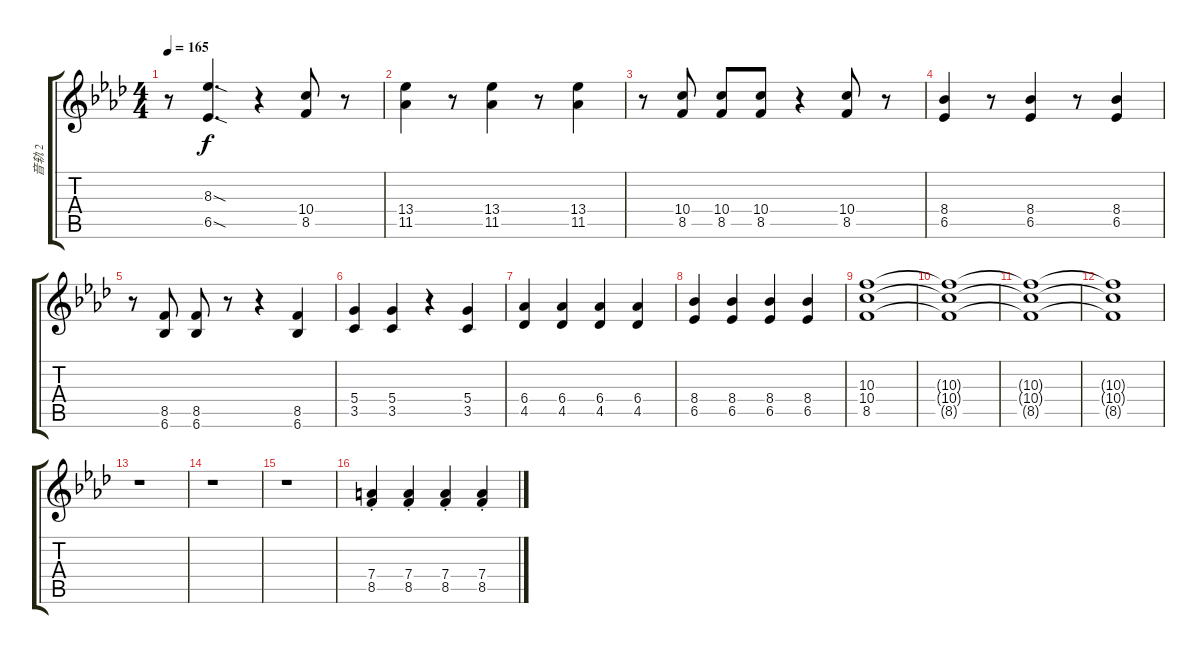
\track ("音轨 2" "音轨 2") {instrument overdrivenguitar}
\staff {score tabs}
\tuning (E4 B3 G3 D3 A2 E2) {hide}
\ts (4 4)
\tempo 165
\clef g2
\ks ab
r.8{dy f} (8.3{sod} 6.5{sod}).4{d} r.4 (10.4 8.5).8 r.8 |
(13.4 11.5).4 r.8 (13.4 11.5).4 r.8 (13.4 11.5).4 |
r.8 (10.4 8.5).8 (10.4 8.5).8 (10.4 8.5).8 r.4 (10.4 8.5).8 r.8 |
(8.4 6.5).4 r.8 (8.4 6.5).4 r.8 (8.4 6.5).4 |
r.8 (8.5 6.6).8 (8.5 6.6).8 r.8 r.4 (8.5 6.6).4 |
(5.4 3.5).4 (5.4 3.5).4 r.4 (5.4 3.5).4 |
(6.4 4.5).4 (6.4 4.5).4 (6.4 4.5).4 (6.4 4.5).4 |
(8.4 6.5).4 (8.4 6.5).4 (8.4 6.5).4 (8.4 6.5).4 |
(10.3 10.4 8.5).1 |
(10.3{t} 10.4{t} 8.5{t}).1 |
(10.3{t} 10.4{t} 8.5{t}).1 |
(10.3{t} 10.4{t} 8.5{t}).1 |
r.1 |
r.1 |
r.1 |
(7.4{st} 8.5{st}).4 (7.4{st} 8.5{st}).4 (7.4{st} 8.5{st}).4 (7.4{st} 8.5{st}).4
